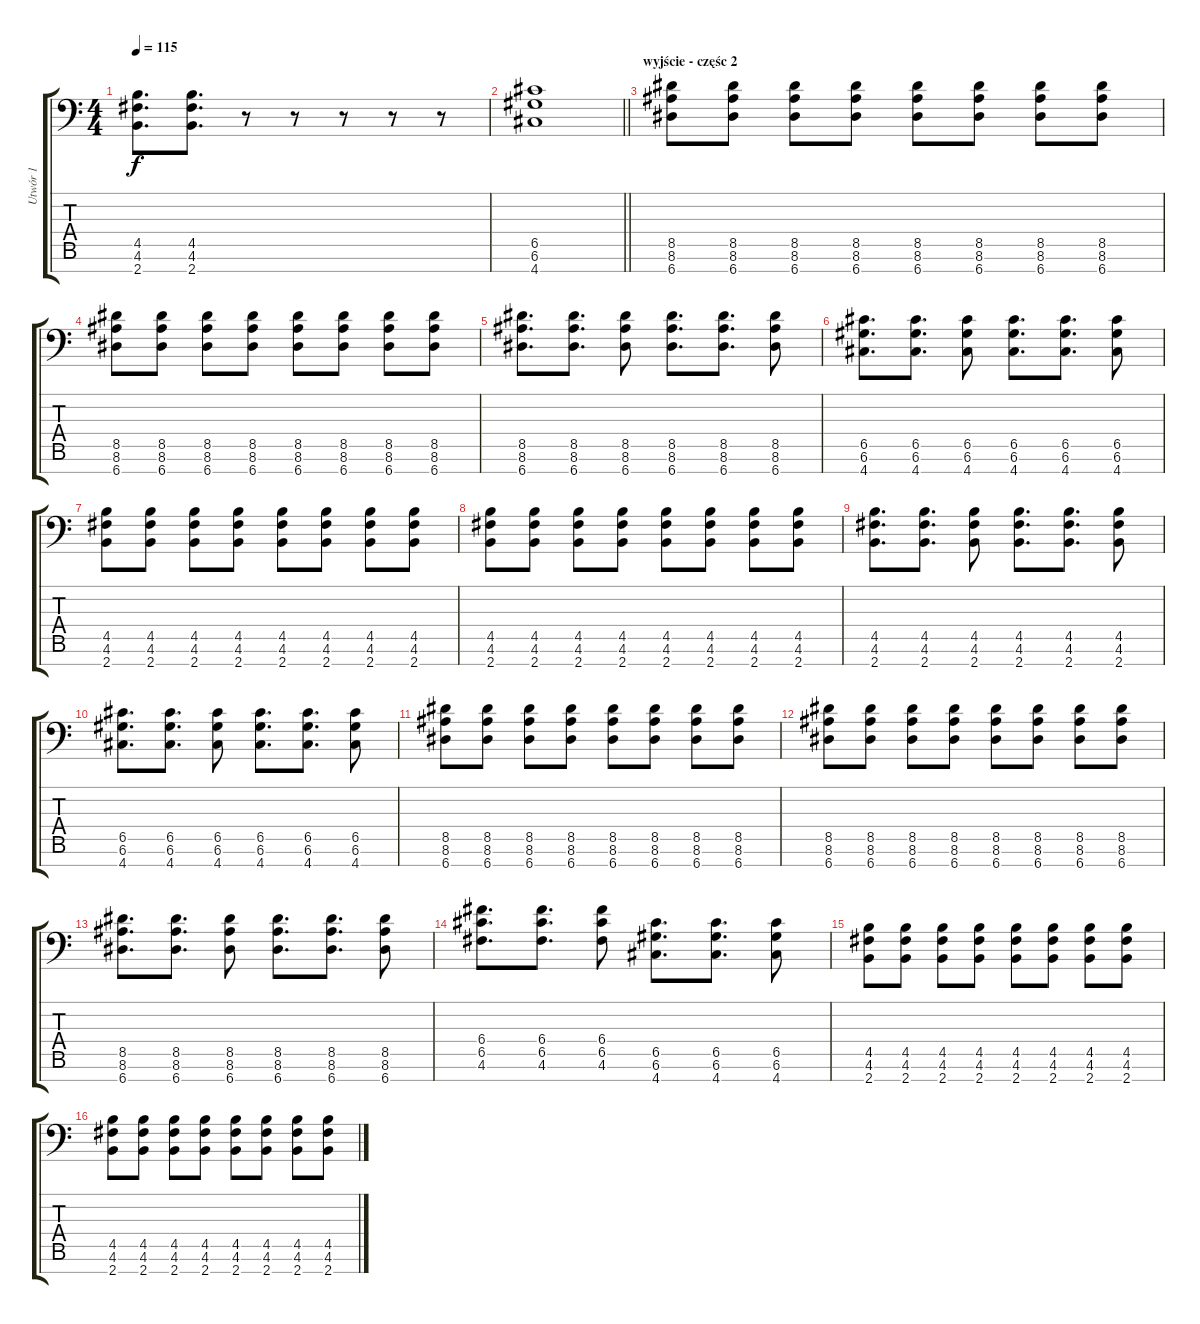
\track ("Utwór 1" "Utwór 1") {instrument overdrivenguitar}
\staff {score tabs}
\tuning (D4 A3 F3 C3 G2 D2 A1) {hide}
\ts (4 4)
\tempo 115
\clef f4
\ks c
(4.5 4.6 2.7).8{d dy f} (4.5 4.6 2.7).8{d} r.8 r.8 r.8 r.8 r.8 |
\barLineRight lightlight
(6.5 6.6 4.7).1 |
\section ("" "wyjście - częśc 2")
(8.5 8.6 6.7).8 (8.5 8.6 6.7).8 (8.5 8.6 6.7).8 (8.5 8.6 6.7).8 (8.5 8.6 6.7).8 (8.5 8.6 6.7).8 (8.5 8.6 6.7).8 (8.5 8.6 6.7).8 |
(8.5 8.6 6.7).8 (8.5 8.6 6.7).8 (8.5 8.6 6.7).8 (8.5 8.6 6.7).8 (8.5 8.6 6.7).8 (8.5 8.6 6.7).8 (8.5 8.6 6.7).8 (8.5 8.6 6.7).8 |
(8.5 8.6 6.7).8{d} (8.5 8.6 6.7).8{d} (8.5 8.6 6.7).8 (8.5 8.6 6.7).8{d} (8.5 8.6 6.7).8{d} (8.5 8.6 6.7).8 |
(6.5 6.6 4.7).8{d} (6.5 6.6 4.7).8{d} (6.5 6.6 4.7).8 (6.5 6.6 4.7).8{d} (6.5 6.6 4.7).8{d} (6.5 6.6 4.7).8 |
(4.5 4.6 2.7).8 (4.5 4.6 2.7).8 (4.5 4.6 2.7).8 (4.5 4.6 2.7).8 (4.5 4.6 2.7).8 (4.5 4.6 2.7).8 (4.5 4.6 2.7).8 (4.5 4.6 2.7).8 |
(4.5 4.6 2.7).8 (4.5 4.6 2.7).8 (4.5 4.6 2.7).8 (4.5 4.6 2.7).8 (4.5 4.6 2.7).8 (4.5 4.6 2.7).8 (4.5 4.6 2.7).8 (4.5 4.6 2.7).8 |
(4.5 4.6 2.7).8{d} (4.5 4.6 2.7).8{d} (4.5 4.6 2.7).8 (4.5 4.6 2.7).8{d} (4.5 4.6 2.7).8{d} (4.5 4.6 2.7).8 |
(6.5 6.6 4.7).8{d} (6.5 6.6 4.7).8{d} (6.5 6.6 4.7).8 (6.5 6.6 4.7).8{d} (6.5 6.6 4.7).8{d} (6.5 6.6 4.7).8 |
(8.5 8.6 6.7).8 (8.5 8.6 6.7).8 (8.5 8.6 6.7).8 (8.5 8.6 6.7).8 (8.5 8.6 6.7).8 (8.5 8.6 6.7).8 (8.5 8.6 6.7).8 (8.5 8.6 6.7).8 |
(8.5 8.6 6.7).8 (8.5 8.6 6.7).8 (8.5 8.6 6.7).8 (8.5 8.6 6.7).8 (8.5 8.6 6.7).8 (8.5 8.6 6.7).8 (8.5 8.6 6.7).8 (8.5 8.6 6.7).8 |
(8.5 8.6 6.7).8{d} (8.5 8.6 6.7).8{d} (8.5 8.6 6.7).8 (8.5 8.6 6.7).8{d} (8.5 8.6 6.7).8{d} (8.5 8.6 6.7).8 |
(6.4 6.5 4.6).8{d} (6.4 6.5 4.6).8{d} (6.4 6.5 4.6).8 (6.5 6.6 4.7).8{d} (6.5 6.6 4.7).8{d} (6.5 6.6 4.7).8 |
(4.5 4.6 2.7).8 (4.5 4.6 2.7).8 (4.5 4.6 2.7).8 (4.5 4.6 2.7).8 (4.5 4.6 2.7).8 (4.5 4.6 2.7).8 (4.5 4.6 2.7).8 (4.5 4.6 2.7).8 |
(4.5 4.6 2.7).8 (4.5 4.6 2.7).8 (4.5 4.6 2.7).8 (4.5 4.6 2.7).8 (4.5 4.6 2.7).8 (4.5 4.6 2.7).8 (4.5 4.6 2.7).8 (4.5 4.6 2.7).8
